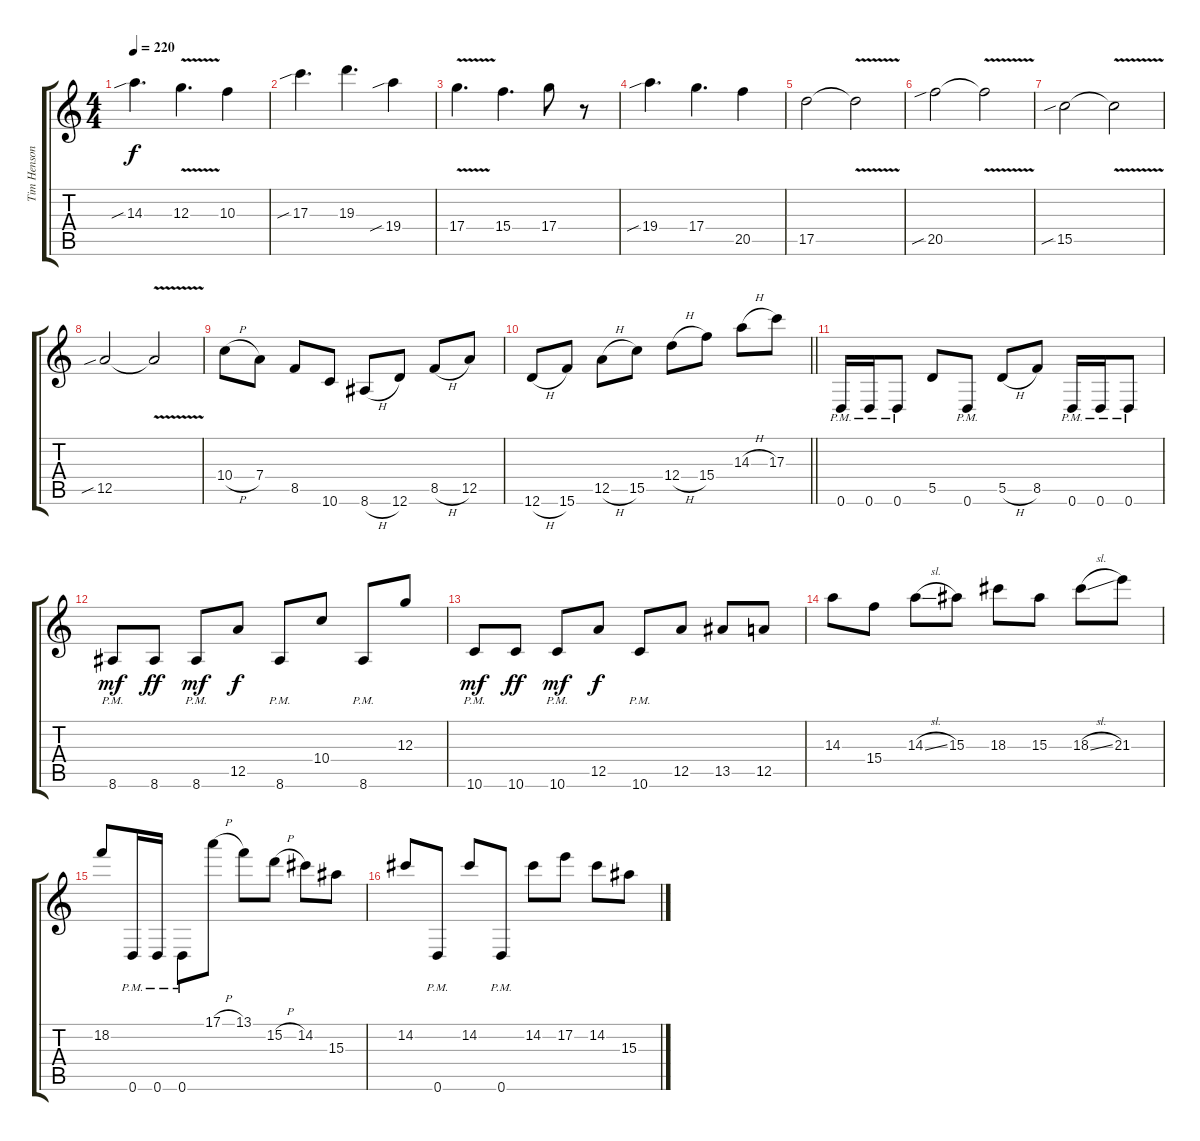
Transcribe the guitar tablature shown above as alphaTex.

\track ("Tim Henson" "Tim Henson") {instrument distortionguitar}
\staff {score tabs}
\tuning (E4 B3 G3 D3 A2 D2) {hide}
\ts (4 4)
\tempo 220
\clef g2
\ks c
14.3{sib}.4{d dy f balance 0} 12.3{v}.4{d} 10.3.4 |
17.3{sib}.4{d} 19.3.4{d} 19.4{sib}.4 |
17.4{v}.4{d} 15.4.4{d} 17.4.8 r.8 |
19.4{sib}.4{d} 17.4.4{d} 20.5.4 |
17.5.2 17.5{v t}.2 |
20.5{sib}.2 20.5{v t}.2 |
15.5{sib}.2 15.5{v t}.2 |
12.5{sib}.2 12.5{v t}.2 |
10.4{h}.8{balance 8} 7.4.8 8.5.8 10.6.8 8.6{h}.8 12.6.8 8.5{h}.8 12.5.8 |
\barLineRight lightlight
12.6{h}.8 15.6.8 12.5{h}.8 15.5.8 12.4{h}.8 15.4.8 14.3{h}.8 17.3.8 |
0.6{pm}.16 0.6{pm}.16 0.6{pm}.8 5.5.8 0.6{pm}.8 5.5{h}.8 8.5.8 0.6{pm}.16 0.6{pm}.16 0.6{pm}.8 |
8.6{pm}.8{dy mf} 8.6.8{dy ff} 8.6{pm}.8{dy mf} 12.5.8{dy f} 8.6{pm}.8 10.4.8 8.6{pm}.8 12.3.8 |
10.6{pm}.8{dy mf} 10.6.8{dy ff} 10.6{pm}.8{dy mf} 12.5.8{dy f} 10.6{pm}.8 12.5.8 13.5.8 12.5.8 |
14.3.8 15.4.8 14.3{sl}.8 15.3.8 18.3.8 15.3.8 18.3{sl}.8 21.3.8 |
18.2.8 0.6{pm}.16 0.6{pm}.16 0.6{pm}.8 17.1{h}.8 13.1.8 15.2{h}.8 14.2.8 15.3.8 |
14.2.8 0.6{pm}.8 14.2.8 0.6{pm}.8 14.2.8 17.2.8 14.2.8 15.3.8
